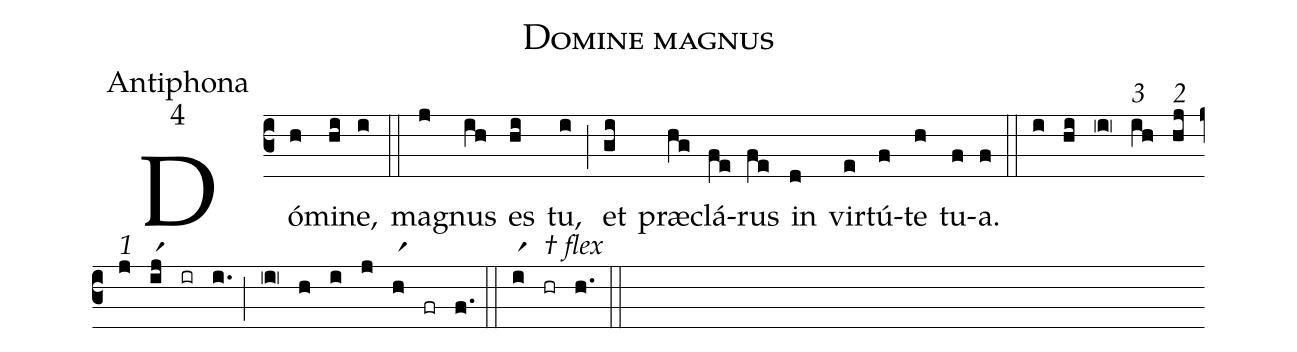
name:Domine magnus;
office-part:Antiphona;
mode:4;
%%
(c3) Dó(h)mi(hi)ne,(i) (::) ma(j)gnus(ih) es(hi) tu,(i) (;) et(gi) præ(hg)clá(fe)rus(fe) in(d) vir(e)tú(f)te(h) tu(f)a.(f) (::)
(i) (hi) (iR) (ih[alt:3]) (hj[alt:2]) (j[alt:1]) (ijr1) (ir) (i.) (;)
(iR) (h) (i) (j) (hr1) (fr) (f.) (::)
(ir1) (hr[alt:† flex]) (h.) (::)
